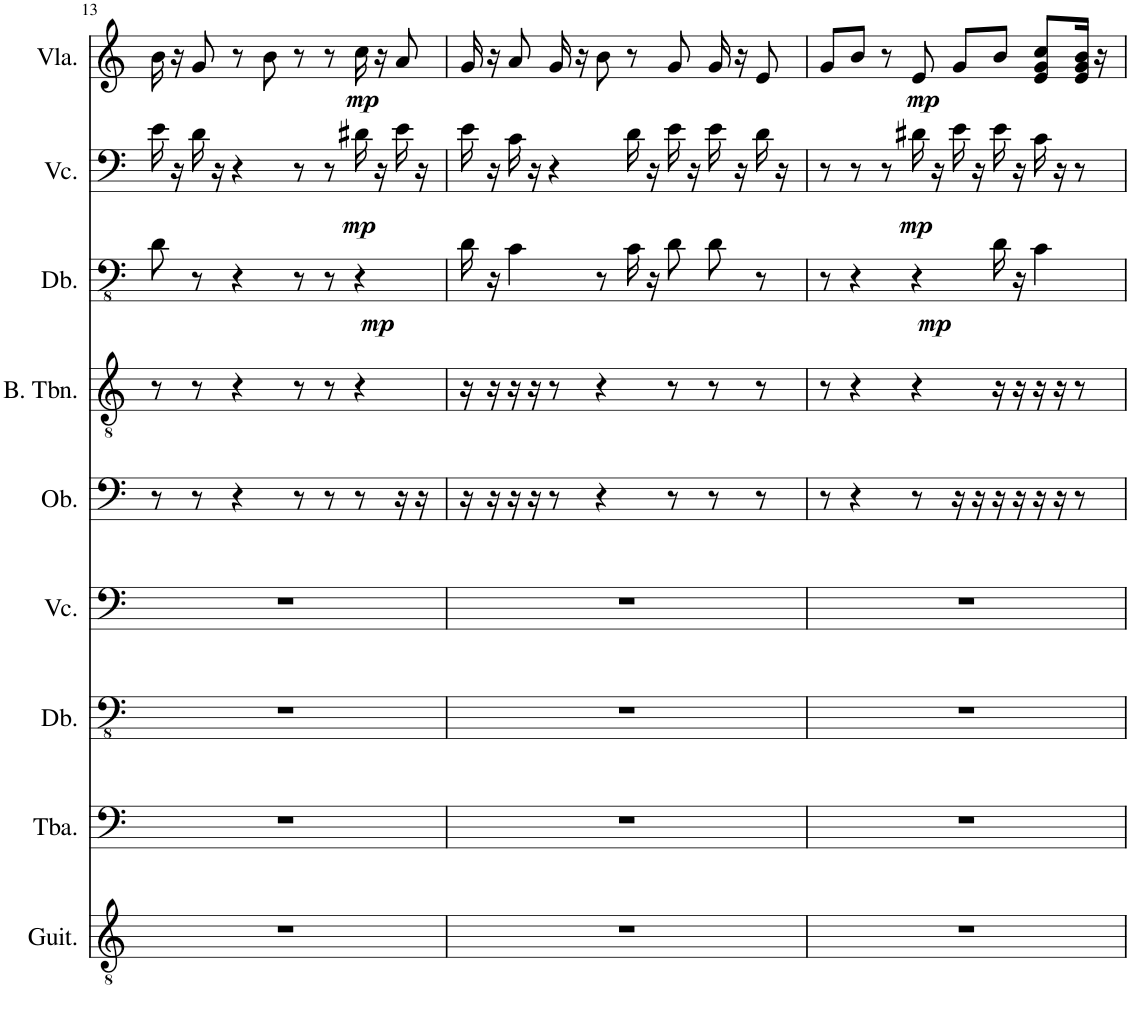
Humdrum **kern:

**kern	**kern	**kern	**kern	**kern	**kern	**kern	**dynam	**kern	**dynam	**kern	**dynam
*part9	*part8	*part7	*part6	*part5	*part4	*part3	*part3	*part2	*part2	*part1	*part1
*staff9	*staff8	*staff7	*staff6	*staff5	*staff4	*staff3	*staff3	*staff2	*staff2	*staff1	*staff1
*I"Classical Guitar	*I"Tuba	*I"Double Bass	*I"Violoncello	*I"Oboe	*I"Bass Trombone	*I"Double Bass	*	*I"Violoncello	*	*I"Viola	*
*I'Guit.	*I'Tba.	*I'Db.	*I'Vc.	*I'Ob.	*I'B. Tbn.	*I'Db.	*	*I'Vc.	*	*I'Vla.	*
!!LO:PB:g=z
*clefGv2	*clefF4	*clefFv4	*clefF4	*clefF4	*clefGv2	*clefFv4	*	*clefF4	*	*clefG2	*
*	*	*Trd7c12	*	*Trd-14c-24	*	*Trd7c12	*	*	*	*	*
*k[]	*k[]	*k[]	*k[]	*k[]	*k[]	*k[]	*	*k[]	*	*k[]	*
*M4/4	*M4/4	*M4/4	*M4/4	*M4/4	*M4/4	*M4/4	*	*M4/4	*	*M4/4	*
=13	=13	=13	=13	=13	=13	=13	=13	=13	=13	=13	=13
1r	1r	1r	1r	8r	8r	8D\	.	16e\	.	16b\	.
.	.	.	.	.	.	.	.	16r	.	16r	.
.	.	.	.	8r	8r	8r	.	16d\	.	8g/	.
.	.	.	.	.	.	.	.	16r	.	.	.
.	.	.	.	4r	4r	4r	.	4r	.	8r	.
.	.	.	.	.	.	.	.	.	.	8b\	.
.	.	.	.	8r	8r	8r	.	8r	.	8r	.
.	.	.	.	8r	8r	8r	.	8r	.	8r	.
!	!	!	!	!	!	!	!LO:DY:b	!	!LO:DY:b	!	!LO:DY:b
.	.	.	.	8r	4r	4r	mp	16d#X\	mp	16cc\	mp
.	.	.	.	.	.	.	.	16r	.	16r	.
.	.	.	.	16r	.	.	.	16e\	.	8a/	.
.	.	.	.	16r	.	.	.	16r	.	.	.
=14	=14	=14	=14	=14	=14	=14	=14	=14	=14	=14	=14
1r	1r	1r	1r	16r	16r	16D\	.	16e\	.	16g/	.
.	.	.	.	16r	16r	16r	.	16r	.	16r	.
.	.	.	.	16r	16r	4C\	.	16c\	.	8a/	.
.	.	.	.	16r	16r	.	.	16r	.	.	.
.	.	.	.	8r	8r	.	.	4r	.	16g/	.
.	.	.	.	.	.	.	.	.	.	16r	.
.	.	.	.	4r	4r	8r	.	.	.	8b\	.
.	.	.	.	.	.	16C\	.	16d\	.	8r	.
.	.	.	.	.	.	16r	.	16r	.	.	.
.	.	.	.	8r	8r	8D\	.	16e\	.	8g/	.
.	.	.	.	.	.	.	.	16r	.	.	.
.	.	.	.	8r	8r	8D\	.	16e\	.	16g/	.
.	.	.	.	.	.	.	.	16r	.	16r	.
.	.	.	.	8r	8r	8r	.	16d\	.	8e/	.
.	.	.	.	.	.	.	.	16r	.	.	.
=15	=15	=15	=15	=15	=15	=15	=15	=15	=15	=15	=15
1r	1r	1r	1r	8r	8r	8r	.	8r	.	8g/L	.
.	.	.	.	4r	4r	4r	.	8r	.	8b/J	.
.	.	.	.	.	.	.	.	8r	.	8r	.
!	!	!	!	!	!	!	!LO:DY:b	!	!LO:DY:b	!	!LO:DY:b
.	.	.	.	8r	4r	4r	mp	16d#X\	mp	8e/	mp
.	.	.	.	.	.	.	.	16r	.	.	.
.	.	.	.	16r	.	.	.	16e\	.	8g/L	.
.	.	.	.	16r	.	.	.	16r	.	.	.
.	.	.	.	16r	16r	16D\	.	16e\	.	8b/J	.
.	.	.	.	16r	16r	16r	.	16r	.	.	.
.	.	.	.	16r	16r	4C\	.	16c\	.	8e/ 8g/ 8cc/L	.
.	.	.	.	16r	16r	.	.	16r	.	.	.
.	.	.	.	8r	8r	.	.	8r	.	16e/ 16g/ 16b/Jk	.
.	.	.	.	.	.	.	.	.	.	16r	.
=	=	=	=	=	=	=	=	=	=	=	=
*-	*-	*-	*-	*-	*-	*-	*-	*-	*-	*-	*-
